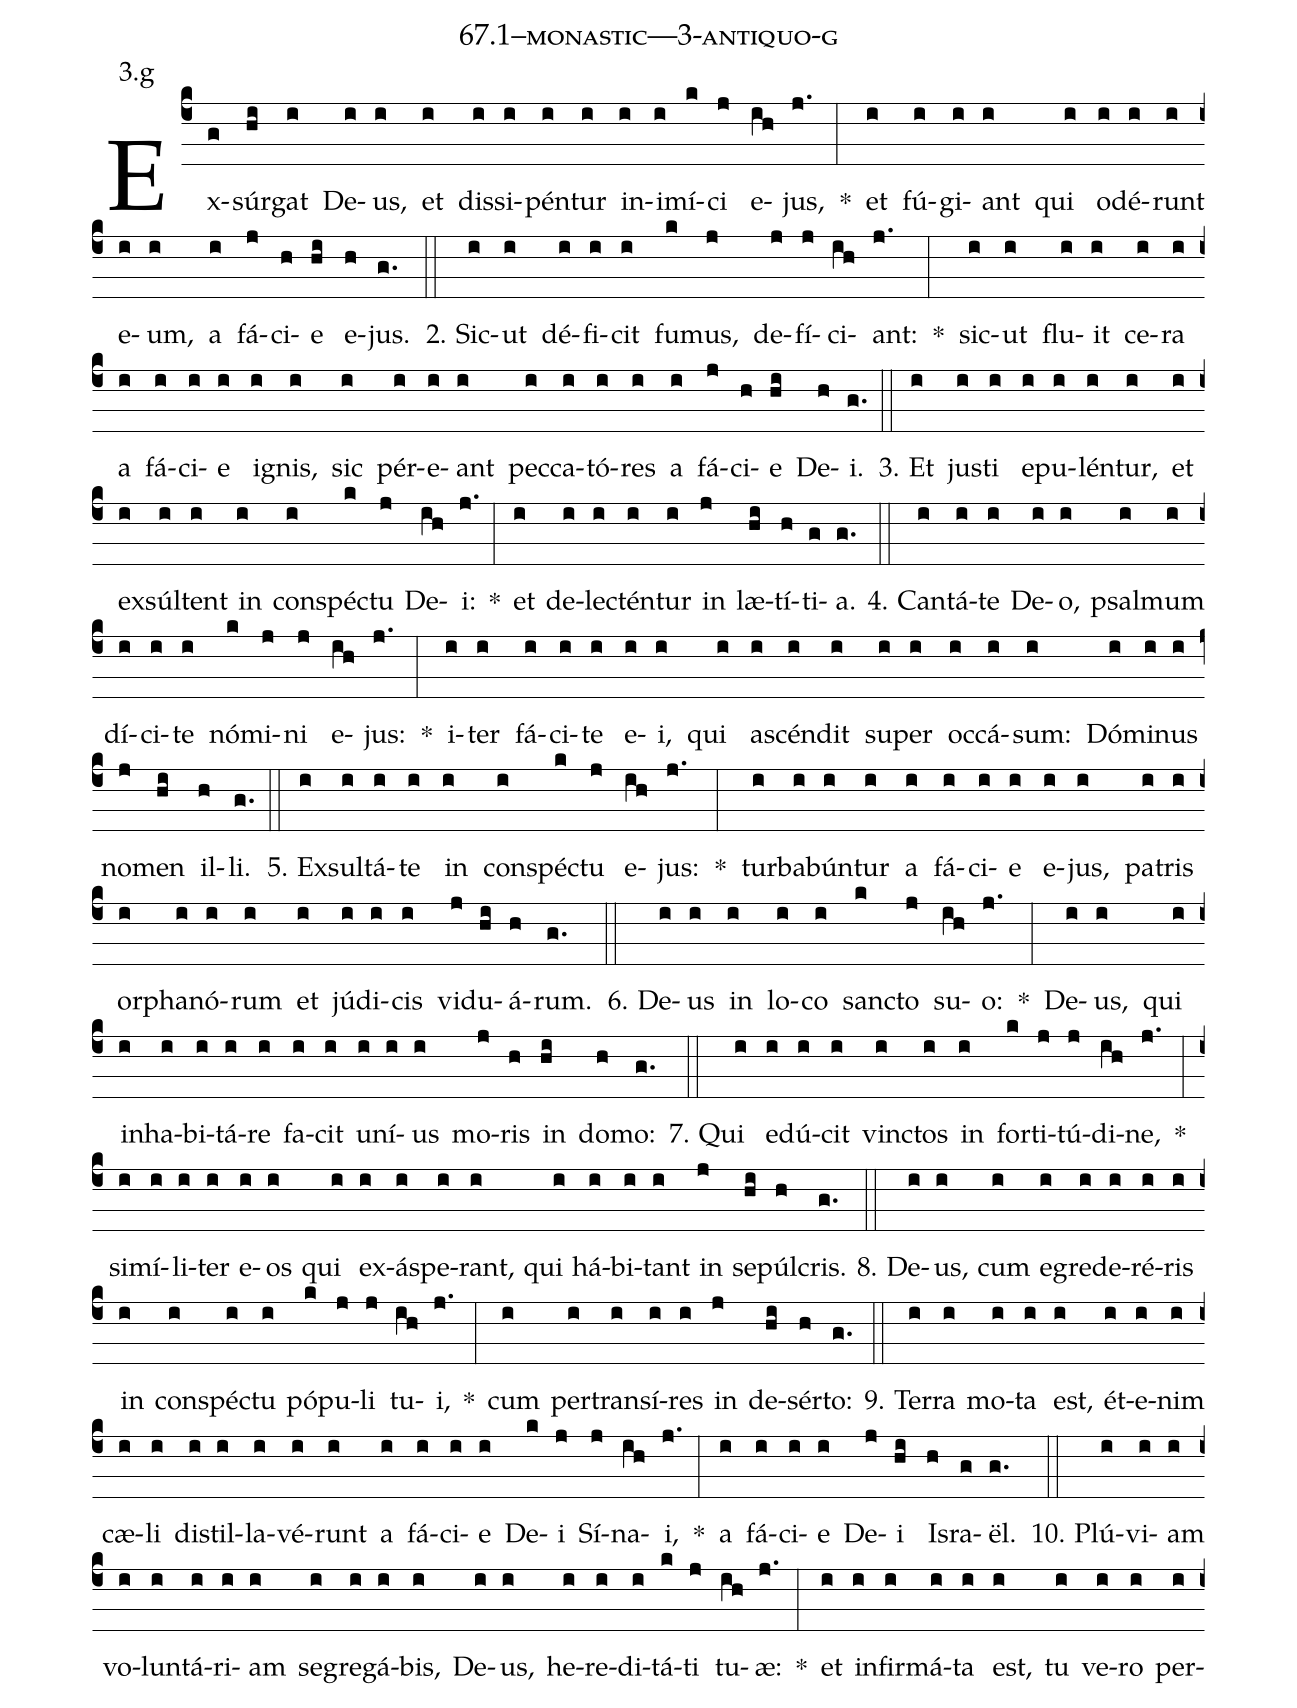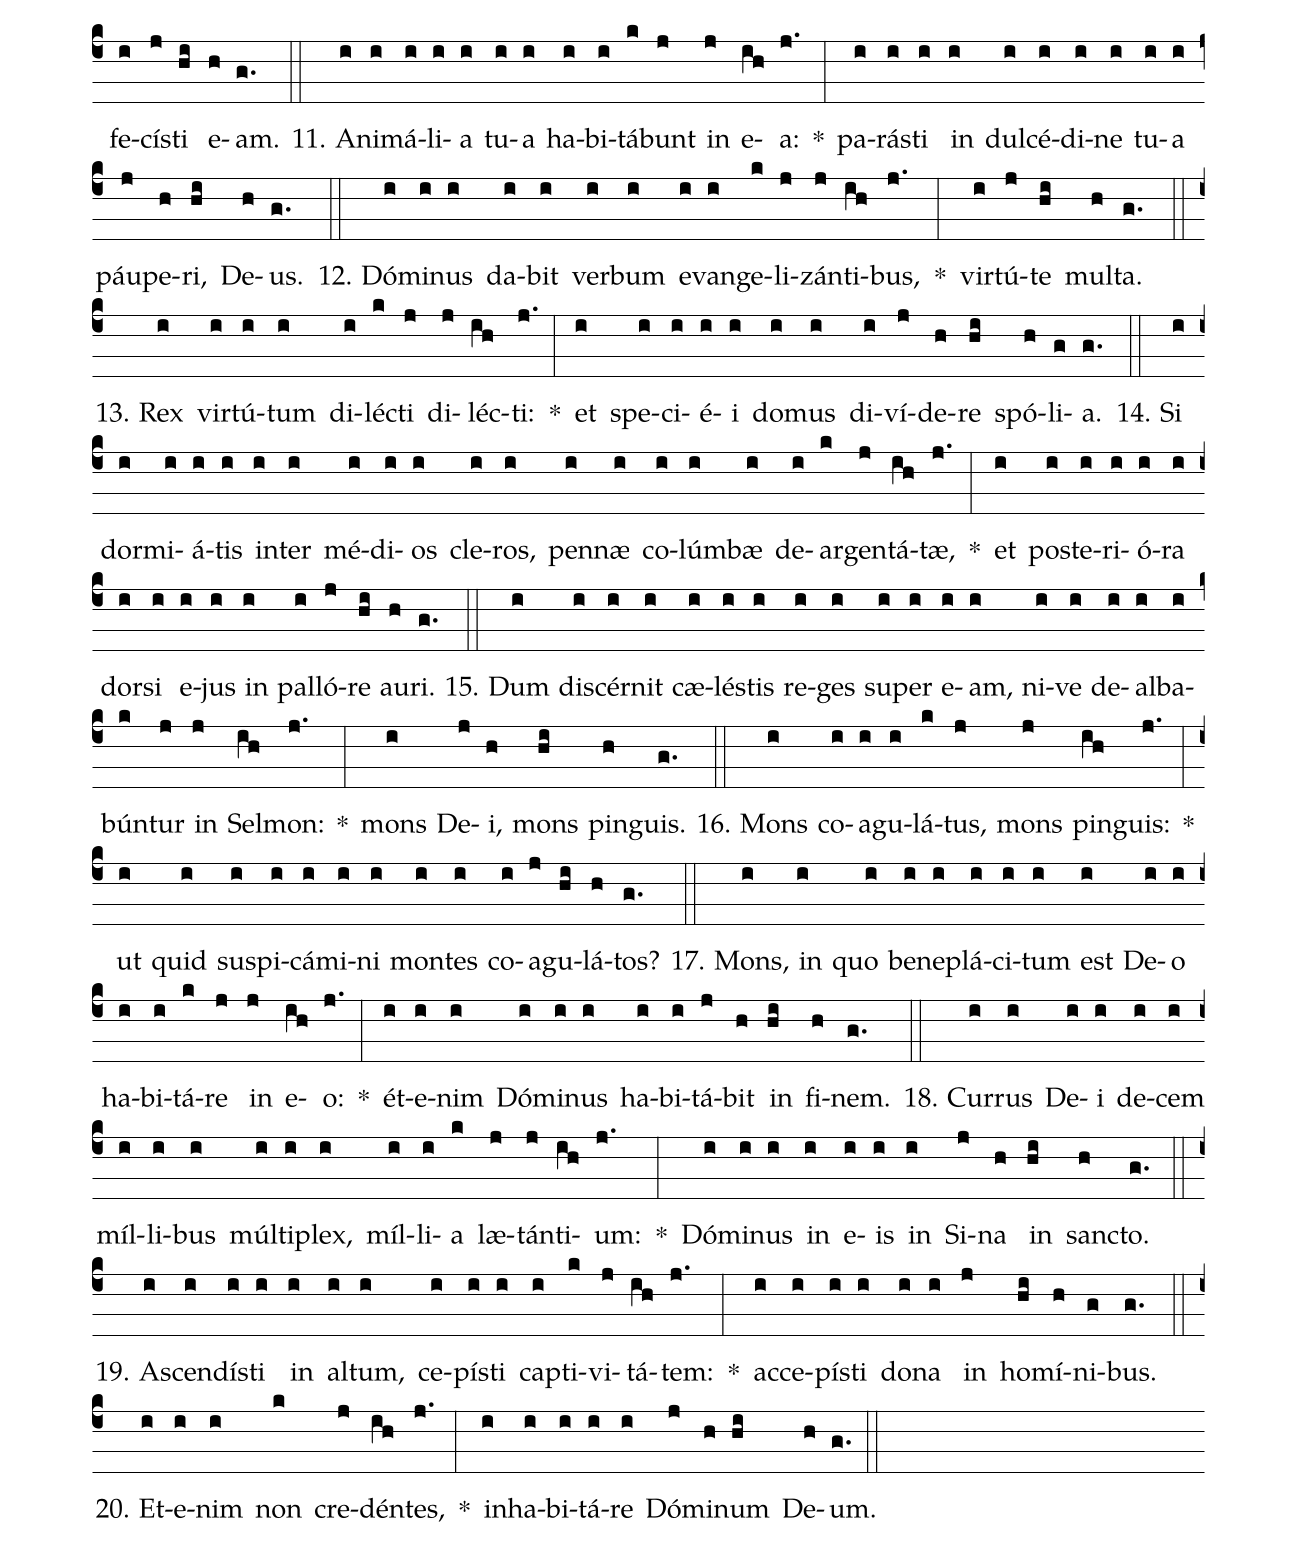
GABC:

name: 67.1--monastic---3-antiquo-g;
annotation: 3.g;
%%
(c4)Ex(g)súr(hi)gat(i) De(i)us,(i) et(i) dis(i)si(i)pén(i)tur(i) in(i)i(i)mí(k)ci(j) e(ih)jus,(j.) *(:) et(i) fú(i)gi(i)ant(i) qui(i) o(i)dé(i)runt(i) e(i)um,(i) a(i) fá(j)ci(h)e(hi) e(h)jus.(g.) (::)
2. Sic(i)ut(i) dé(i)fi(i)cit(i) fu(k)mus,(j) de(j)fí(j)ci(ih)ant:(j.) *(:) sic(i)ut(i) flu(i)it(i) ce(i)ra(i) a(i) fá(i)ci(i)e(i) i(i)gnis,(i) sic(i) pér(i)e(i)ant(i) pec(i)ca(i)tó(i)res(i) a(i) fá(j)ci(h)e(hi) De(h)i.(g.) (::)
3. Et(i) jus(i)ti(i) e(i)pu(i)lén(i)tur,(i) et(i) ex(i)súl(i)tent(i) in(i) con(i)spéc(k)tu(j) De(ih)i:(j.) *(:) et(i) de(i)lec(i)tén(i)tur(i) in(j) læ(hi)tí(h)ti(g)a.(g.) (::)
4. Can(i)tá(i)te(i) De(i)o,(i) psal(i)mum(i) dí(i)ci(i)te(i) nó(k)mi(j)ni(j) e(ih)jus:(j.) *(:) i(i)ter(i) fá(i)ci(i)te(i) e(i)i,(i) qui(i) a(i)scén(i)dit(i) su(i)per(i) oc(i)cá(i)sum:(i) Dó(i)mi(i)nus(i) no(j)men(hi) il(h)li.(g.) (::)
5. Ex(i)sul(i)tá(i)te(i) in(i) con(i)spéc(k)tu(j) e(ih)jus:(j.) *(:) tur(i)ba(i)bún(i)tur(i) a(i) fá(i)ci(i)e(i) e(i)jus,(i) pa(i)tris(i) or(i)pha(i)nó(i)rum(i) et(i) jú(i)di(i)cis(i) vi(j)du(hi)á(h)rum.(g.) (::)
6. De(i)us(i) in(i) lo(i)co(i) sanc(k)to(j) su(ih)o:(j.) *(:) De(i)us,(i) qui(i) in(i)ha(i)bi(i)tá(i)re(i) fa(i)cit(i) u(i)ní(i)us(i) mo(j)ris(h) in(hi) do(h)mo:(g.) (::)
7. Qui(i) e(i)dú(i)cit(i) vinc(i)tos(i) in(i) for(k)ti(j)tú(j)di(ih)ne,(j.) *(:) si(i)mí(i)li(i)ter(i) e(i)os(i) qui(i) ex(i)ás(i)pe(i)rant,(i) qui(i) há(i)bi(i)tant(i) in(j) se(hi)púl(h)cris.(g.) (::)
8. De(i)us,(i) cum(i) e(i)gre(i)de(i)ré(i)ris(i) in(i) con(i)spéc(i)tu(i) pó(k)pu(j)li(j) tu(ih)i,(j.) *(:) cum(i) per(i)trans(i)í(i)res(i) in(j) de(hi)sér(h)to:(g.) (::)
9. Ter(i)ra(i) mo(i)ta(i) est,(i) ét(i)e(i)nim(i) cæ(i)li(i) di(i)stil(i)la(i)vé(i)runt(i) a(i) fá(i)ci(i)e(i) De(k)i(j) Sí(j)na(ih)i,(j.) *(:) a(i) fá(i)ci(i)e(i) De(j)i(hi) Is(h)ra(g)ël.(g.) (::)
10. Plú(i)vi(i)am(i) vo(i)lun(i)tá(i)ri(i)am(i) se(i)gre(i)gá(i)bis,(i) De(i)us,(i) he(i)re(i)di(i)tá(k)ti(j) tu(ih)æ:(j.) *(:) et(i) in(i)fir(i)má(i)ta(i) est,(i) tu(i) ve(i)ro(i) per(i)fe(i)cís(j)ti(hi) e(h)am.(g.) (::)
11. A(i)ni(i)má(i)li(i)a(i) tu(i)a(i) ha(i)bi(i)tá(k)bunt(j) in(j) e(ih)a:(j.) *(:) pa(i)rás(i)ti(i) in(i) dul(i)cé(i)di(i)ne(i) tu(i)a(i) páu(j)pe(h)ri,(hi) De(h)us.(g.) (::)
12. Dó(i)mi(i)nus(i) da(i)bit(i) ver(i)bum(i) e(i)van(i)ge(k)li(j)zán(j)ti(ih)bus,(j.) *(:) vir(i)tú(j)te(hi) mul(h)ta.(g.) (::)
13. Rex(i) vir(i)tú(i)tum(i) di(i)léc(k)ti(j) di(j)léc(ih)ti:(j.) *(:) et(i) spe(i)ci(i)é(i)i(i) do(i)mus(i) di(i)ví(j)de(h)re(hi) spó(h)li(g)a.(g.) (::)
14. Si(i) dor(i)mi(i)á(i)tis(i) in(i)ter(i) mé(i)di(i)os(i) cle(i)ros,(i) pen(i)næ(i) co(i)lúm(i)bæ(i) de(i)ar(k)gen(j)tá(ih)tæ,(j.) *(:) et(i) post(i)e(i)ri(i)ó(i)ra(i) dor(i)si(i) e(i)jus(i) in(i) pal(i)ló(j)re(hi) au(h)ri.(g.) (::)
15. Dum(i) di(i)scér(i)nit(i) cæ(i)lés(i)tis(i) re(i)ges(i) su(i)per(i) e(i)am,(i) ni(i)ve(i) de(i)al(i)ba(i)bún(k)tur(j) in(j) Sel(ih)mon:(j.) *(:) mons(i) De(j)i,(h) mons(hi) pin(h)guis.(g.) (::)
16. Mons(i) co(i)a(i)gu(i)lá(k)tus,(j) mons(j) pin(ih)guis:(j.) *(:) ut(i) quid(i) su(i)spi(i)cá(i)mi(i)ni(i) mon(i)tes(i) co(i)a(j)gu(hi)lá(h)tos?(g.) (::)
17. Mons,(i) in(i) quo(i) be(i)ne(i)plá(i)ci(i)tum(i) est(i) De(i)o(i) ha(i)bi(i)tá(k)re(j) in(j) e(ih)o:(j.) *(:) ét(i)e(i)nim(i) Dó(i)mi(i)nus(i) ha(i)bi(i)tá(j)bit(h) in(hi) fi(h)nem.(g.) (::)
18. Cur(i)rus(i) De(i)i(i) de(i)cem(i) míl(i)li(i)bus(i) múl(i)ti(i)plex,(i) míl(i)li(i)a(k) læ(j)tán(j)ti(ih)um:(j.) *(:) Dó(i)mi(i)nus(i) in(i) e(i)is(i) in(i) Si(j)na(h) in(hi) sanc(h)to.(g.) (::)
19. A(i)scen(i)dís(i)ti(i) in(i) al(i)tum,(i) ce(i)pís(i)ti(i) cap(i)ti(k)vi(j)tá(ih)tem:(j.) *(:) ac(i)ce(i)pís(i)ti(i) do(i)na(i) in(j) ho(hi)mí(h)ni(g)bus.(g.) (::)
20. Et(i)e(i)nim(i) non(k) cre(j)dén(ih)tes,(j.) *(:) in(i)ha(i)bi(i)tá(i)re(i) Dó(j)mi(h)num(hi) De(h)um.(g.) (::)
